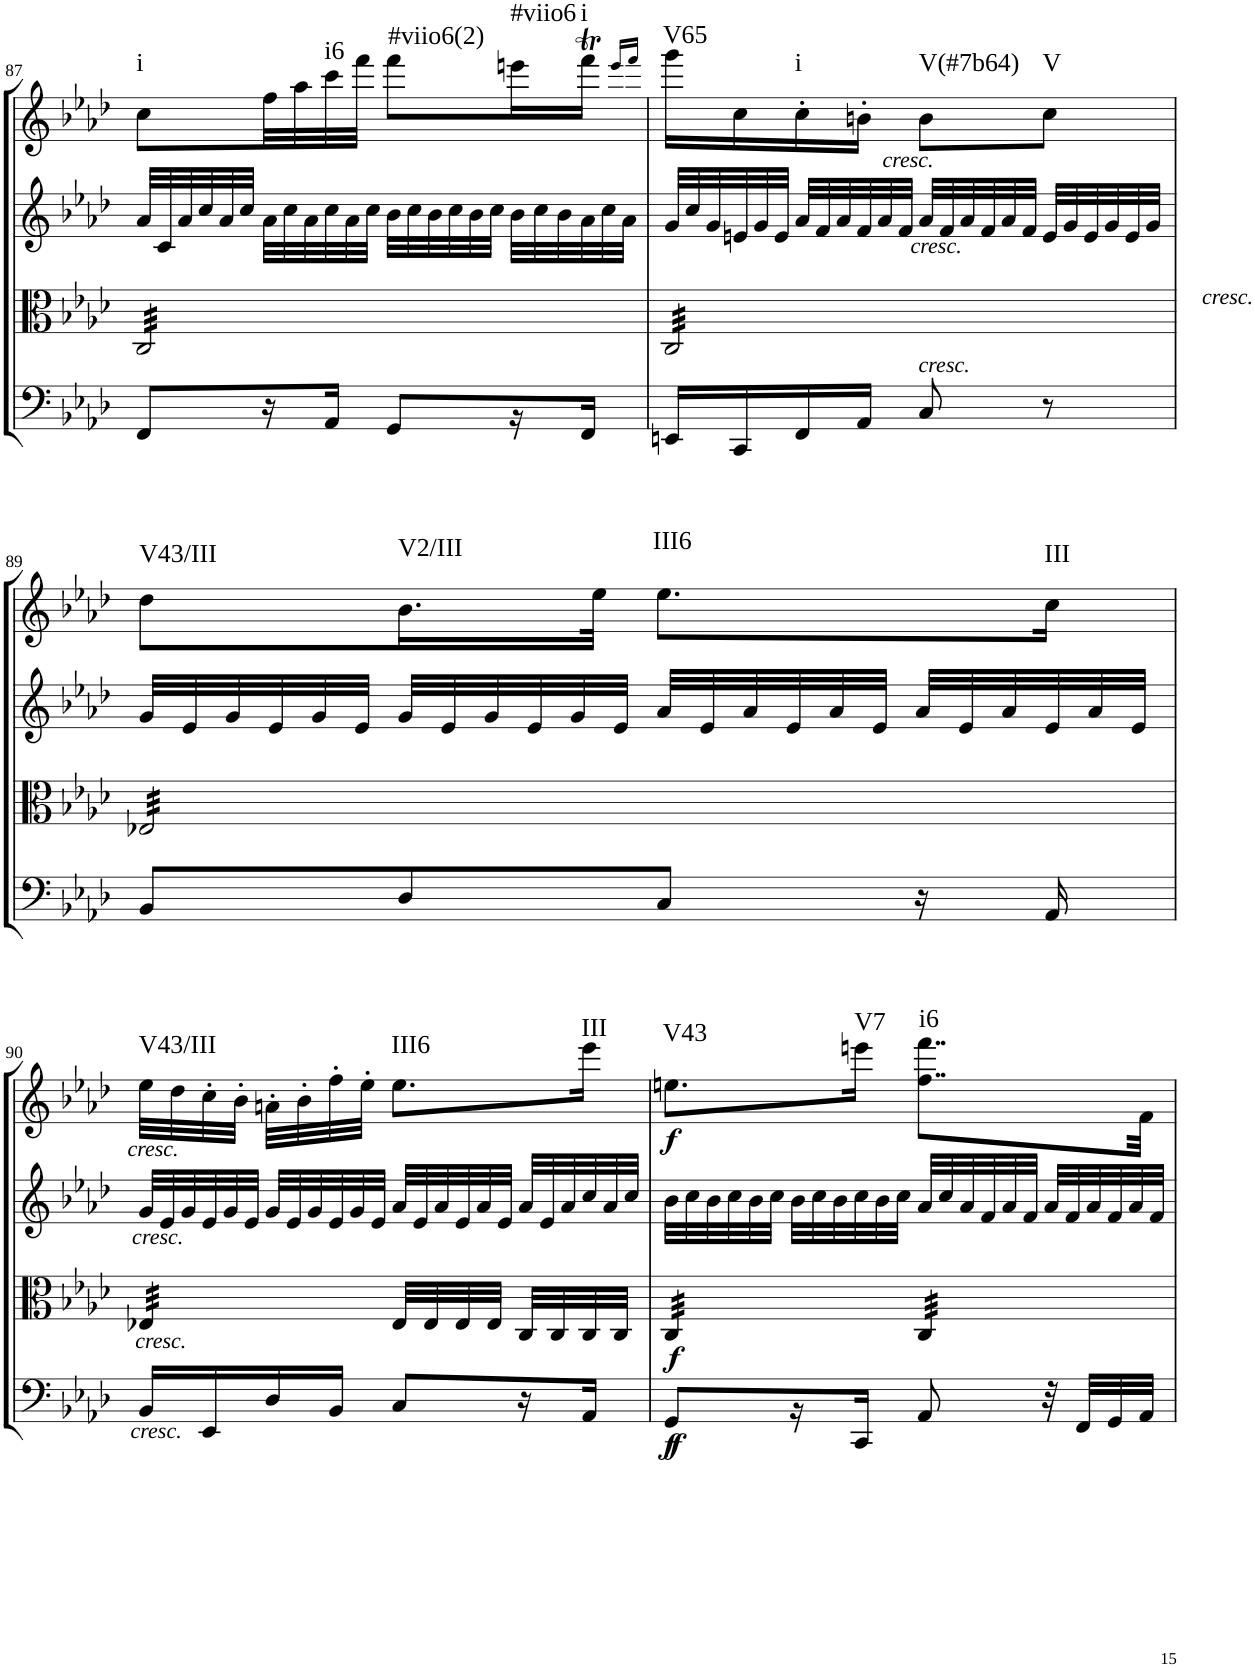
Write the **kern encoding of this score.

**kern	**dynam	**kern	**dynam	**kern	**kern	**dynam	**harte
*part4	*part4	*part3	*part3	*part2	*part1	*part1	*part1
*staff4	*staff4	*staff3	*staff3	*staff2	*staff1	*staff1	*
*I"Cello	*	*I"Viola	*	*I"2nd Violin	*I"1st Violin	*	*
*	*	*I'Vla	*	*I'Vln	*I'Vln	*	*
!!LO:PB:g=z
*clefF4	*	*clefC3	*	*clefG2	*clefG2	*	*
*k[b-e-a-d-]	*	*k[b-e-a-d-]	*	*k[b-e-a-d-]	*k[b-e-a-d-]	*	*
*f:	*	*f:	*	*f:	*f:	*	*
*M2/4	*	*M2/4	*	*M2/4	*M2/4	*	*
*	*	*	*	*Xtuplet	*	*	*
=87	=87	=87	=87	=87	=87	=87	=87
!	!	!	!	!	!	!	!LO:H:kt=i
*	*	*tremolo	*	*	*	*	*
8FF/L	.	32C/LLL	.	48a-/LLL	8cc\L	.	N
.	.	.	.	48c/	.	.	.
.	.	32C/	.	.	.	.	.
.	.	.	.	48a-/	.	.	.
.	.	32C/	.	48cc/	.	.	.
.	.	.	.	48a-/	.	.	.
.	.	32C/	.	.	.	.	.
.	.	.	.	48cc/JJJ	.	.	.
16r	.	32C/	.	48a-\LLL	32ff\LL	.	.
.	.	.	.	48cc\	.	.	.
.	.	32C/	.	.	32aa-\	.	.
.	.	.	.	48a-\	.	.	.
!	!	!	!	!	!	!	!LO:H:kt=i6
16AA-/JJ	.	32C/	.	48cc\	32ccc\	.	N
.	.	.	.	48a-\	.	.	.
.	.	32C/	.	.	32fff\JJJ	.	.
.	.	.	.	48cc\JJJ	.	.	.
!	!	!	!	!	!	!	!LO:H:kt=#viio6(2)
8GG/L	.	32C/	.	48b-\LLL	8fff\L	.	N
.	.	.	.	48cc\	.	.	.
.	.	32C/	.	.	.	.	.
.	.	.	.	48b-\	.	.	.
.	.	32C/	.	48cc\	.	.	.
.	.	.	.	48b-\	.	.	.
.	.	32C/	.	.	.	.	.
.	.	.	.	48cc\JJJ	.	.	.
!	!	!	!	!	!	!	!LO:H:kt=#viio6
16r	.	32C/	.	48b-\LLL	16eeen\L	.	N
.	.	.	.	48cc\	.	.	.
.	.	32C/	.	.	.	.	.
.	.	.	.	48b-\	.	.	.
!	!	!	!	!	!	!	!LO:H:kt=i
16FF/JJ	.	32C/	.	48a-\	16fffT\JJ	.	N
.	.	.	.	48cc\	.	.	.
.	.	32C/JJJ	.	.	.	.	.
.	.	.	.	48a-\JJJ	.	.	.
.	.	.	.	.	16qeee/LL	.	.
.	.	.	.	.	16qfff/JJ	.	.
=88	=88	=88	=88	=88	=88	=88	=88
16EEn/LL	.	32C/LLL	.	48g/LLL	16ggg\LL	.	N
.	.	.	.	48cc/	.	.	.
.	.	32C/	.	.	.	.	.
.	.	.	.	48g/	.	.	.
16CC/	.	32C/	.	48en/	16cc\	.	.
.	.	.	.	48g/	.	.	.
.	.	32C/	.	.	.	.	.
.	.	.	.	48e/JJJ	.	.	.
!	!	!	!	!	!	!	!LO:H:kt=i
16FF/	.	32C/	.	48a-/LLL	16cc'\	.	N
.	.	.	.	48f/	.	.	.
.	.	32C/	.	.	.	.	.
.	.	.	.	48a-/	.	.	.
16AA-/JJ	.	32C/	.	48f/	16bn'\JJ	.	.
.	.	.	.	48a-/	.	.	.
.	.	32C/	.	.	.	.	.
.	.	.	.	48f/JJJ	.	.	.
!	!	!	!	!	!LO:TX:b:i:t=cresc.	!	!
!	!	!	!	!LO:TX:b:i:t=cresc.	!	!	!
!LO:TX:a:i:t=cresc.	!	!	!	!	!	!	!LO:H:kt=V(#7b64)
8C/	.	32C/	.	48a-/LLL	8b\L	.	N
.	.	.	.	48f/	.	.	.
.	.	32C/	.	.	.	.	.
.	.	.	.	48a-/	.	.	.
.	.	32C/	.	48f/	.	.	.
.	.	.	.	48a-/	.	.	.
.	.	32C/	.	.	.	.	.
.	.	.	.	48f/JJJ	.	.	.
!	!	!	!	!	!	!	!LO:H:kt=V
8r	.	32C/	.	48e/LLL	8cc\J	.	N
.	.	.	.	48g/	.	.	.
.	.	32C/	.	.	.	.	.
.	.	.	.	48e/	.	.	.
.	.	32C/	.	48g/	.	.	.
.	.	.	.	48e/	.	.	.
.	.	32C/JJJ	.	.	.	.	.
.	.	.	.	48g/JJJ	.	.	.
!	!	!LO:TX:a:i:t=cresc.	!	!	!	!	!LO:H:kt=V65
!!LO:LB:g=z
=89	=89	=89	=89	=89	=89	=89	=89
!	!	!	!	!	!	!	!LO:H:kt=V43/III
8BB-/L	.	32E-X/LLL	.	48g/LLL	8dd-\L	.	N
.	.	.	.	48e-/	.	.	.
.	.	32E-X/	.	.	.	.	.
.	.	.	.	48g/	.	.	.
.	.	32E-X/	.	48e-/	.	.	.
.	.	.	.	48g/	.	.	.
.	.	32E-X/	.	.	.	.	.
.	.	.	.	48e-/JJJ	.	.	.
!	!	!	!	!	!	!	!LO:H:kt=V2/III
8D-/	.	32E-X/	.	48g/LLL	16.b-\L	.	N
.	.	.	.	48e-/	.	.	.
.	.	32E-X/	.	.	.	.	.
.	.	.	.	48g/	.	.	.
.	.	32E-X/	.	48e-/	.	.	.
.	.	.	.	48g/	.	.	.
.	.	32E-X/	.	.	32ee-\JJk	.	.
.	.	.	.	48e-/JJJ	.	.	.
!	!	!	!	!	!	!	!LO:H:kt=III6
8C/J	.	32E-X/	.	48a-/LLL	8.ee-\L	.	N
.	.	.	.	48e-/	.	.	.
.	.	32E-X/	.	.	.	.	.
.	.	.	.	48a-/	.	.	.
.	.	32E-X/	.	48e-/	.	.	.
.	.	.	.	48a-/	.	.	.
.	.	32E-X/	.	.	.	.	.
.	.	.	.	48e-/JJJ	.	.	.
16r	.	32E-X/	.	48a-/LLL	.	.	.
.	.	.	.	48e-/	.	.	.
.	.	32E-X/	.	.	.	.	.
.	.	.	.	48a-/	.	.	.
!	!	!	!	!	!	!	!LO:H:kt=III
16AA-/	.	32E-X/	.	48e-/	16cc\Jk	.	N
.	.	.	.	48a-/	.	.	.
.	.	32E-X/JJJ	.	.	.	.	.
.	.	.	.	48e-/JJJ	.	.	.
!!LO:LB:g=z
=90	=90	=90	=90	=90	=90	=90	=90
!	!	!	!	!	!LO:TX:b:i:t=cresc.	!	!
!	!	!	!	!LO:TX:b:i:t=cresc.	!	!	!
!	!	!LO:TX:b:i:t=cresc.	!	!	!	!	!
!LO:TX:b:i:t=cresc.	!	!	!	!	!	!	!LO:H:kt=V43/III
16BB-/LL	.	32E-X/LLL	.	48g/LLL	32ee-\LLL	.	N
.	.	.	.	48e-/	.	.	.
.	.	32E-X/	.	.	32dd-\	.	.
.	.	.	.	48g/	.	.	.
16EE-/	.	32E-X/	.	48e-/	32cc'\	.	.
.	.	.	.	48g/	.	.	.
.	.	32E-X/	.	.	32b-'\JJJ	.	.
.	.	.	.	48e-/JJJ	.	.	.
16D-/	.	32E-X/	.	48g/LLL	32an'\LLL	.	.
.	.	.	.	48e-/	.	.	.
.	.	32E-X/	.	.	32b-'\	.	.
.	.	.	.	48g/	.	.	.
16BB-/JJ	.	32E-X/	.	48e-/	32ff'\	.	.
.	.	.	.	48g/	.	.	.
.	.	32E-X/JJJ	.	.	32ee-'\JJJ	.	.
*	*	*Xtremolo	*	*	*	*	*
.	.	.	.	48e-/JJJ	.	.	.
!	!	!	!	!	!	!	!LO:H:kt=III6
8C/L	.	32E-/LLL	.	48a-/LLL	8.ee-\L	.	N
.	.	.	.	48e-/	.	.	.
.	.	32E-/	.	.	.	.	.
.	.	.	.	48a-/	.	.	.
.	.	32E-/	.	48e-/	.	.	.
.	.	.	.	48a-/	.	.	.
.	.	32E-/JJJ	.	.	.	.	.
.	.	.	.	48e-/JJJ	.	.	.
16r	.	32C/LLL	.	48a-/LLL	.	.	.
.	.	.	.	48e-/	.	.	.
.	.	32C/	.	.	.	.	.
.	.	.	.	48a-/	.	.	.
!	!	!	!	!	!	!	!LO:H:kt=III
16AA-/JJ	.	32C/	.	48cc/	16eee-\Jk	.	N
.	.	.	.	48a-/	.	.	.
.	.	32C/JJJ	.	.	.	.	.
.	.	.	.	48cc/JJJ	.	.	.
=91	=91	=91	=91	=91	=91	=91	=91
!	!LO:DY:b	!	!	!	!	!	!
!	!LO:DY:n=1:b	!	!LO:DY:b	!	!	!LO:DY:b	!LO:H:kt=V43
*	*	*tremolo	*	*	*	*	*
8GG/L	f f	32C/LLL	f	48b-\LLL	8.een\L	f	N
.	.	.	.	48cc\	.	.	.
.	.	32C/	.	.	.	.	.
.	.	.	.	48b-\	.	.	.
.	.	32C/	.	48cc\	.	.	.
.	.	.	.	48b-\	.	.	.
.	.	32C/	.	.	.	.	.
.	.	.	.	48cc\JJJ	.	.	.
16r	.	32C/	.	48b-\LLL	.	.	.
.	.	.	.	48cc\	.	.	.
.	.	32C/	.	.	.	.	.
.	.	.	.	48b-\	.	.	.
!	!	!	!	!	!	!	!LO:H:kt=V7
16CC/JJ	.	32C/	.	48cc\	16eeen\Jk	.	N
.	.	.	.	48b-\	.	.	.
.	.	32C/JJJ	.	.	.	.	.
.	.	.	.	48cc\JJJ	.	.	.
!	!	!	!	!	!	!	!LO:H:kt=i6
8AA-/	.	32C/LLL	.	48a-/LLL	8..ff\ 8..fff\L	.	N
.	.	.	.	48cc/	.	.	.
.	.	32C/	.	.	.	.	.
.	.	.	.	48a-/	.	.	.
.	.	32C/	.	48f/	.	.	.
.	.	.	.	48a-/	.	.	.
.	.	32C/	.	.	.	.	.
.	.	.	.	48f/JJJ	.	.	.
32r	.	32C/	.	48a-/LLL	.	.	.
.	.	.	.	48f/	.	.	.
32FF/LLL	.	32C/	.	.	.	.	.
.	.	.	.	48a-/	.	.	.
32GG/	.	32C/	.	48f/	.	.	.
.	.	.	.	48a-/	.	.	.
32AA-/JJJ	.	32C/JJJ	.	.	32f\Jkk	.	.
*	*	*Xtremolo	*	*	*	*	*
.	.	.	.	48f/JJJ	.	.	.
=	=	=	=	=	=	=	=
*-	*-	*-	*-	*-	*-	*-	*-
